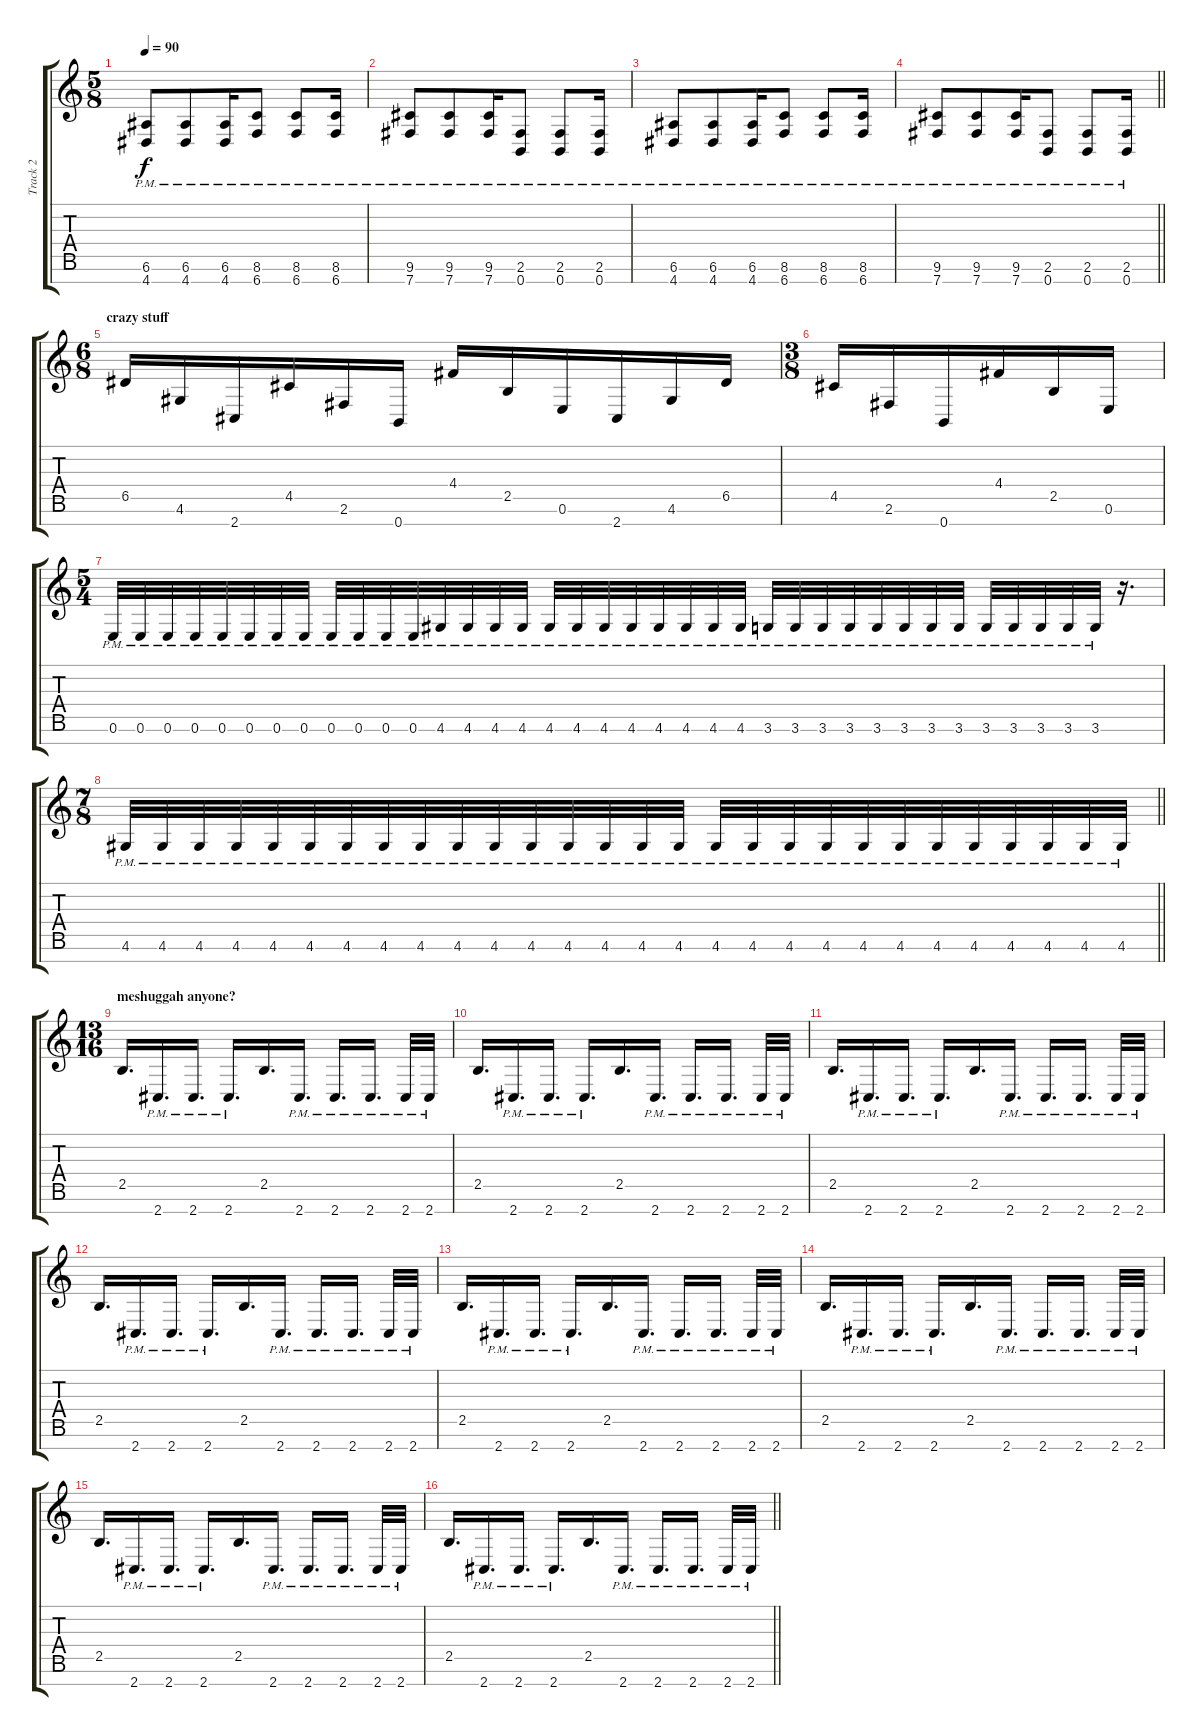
\track ("Track 2" "Track 2") {instrument distortionguitar}
\staff {score tabs}
\tuning (E4 B3 G3 D3 A2 E2 B1) {hide}
\ts (5 8)
\tempo 90
\clef g2
\ks c
(6.6{pm} 4.7{pm}).8{dy f} (6.6{pm} 4.7{pm}).8 (6.6{pm} 4.7{pm}).16 (8.6{pm} 6.7{pm}).8 (8.6{pm} 6.7{pm}).8 (8.6{pm} 6.7{pm}).16 |
(9.6{pm} 7.7{pm}).8 (9.6{pm} 7.7{pm}).8 (9.6{pm} 7.7{pm}).16 (2.6{pm} 0.7{pm}).8 (2.6{pm} 0.7{pm}).8 (2.6{pm} 0.7{pm}).16 |
(6.6{pm} 4.7{pm}).8 (6.6{pm} 4.7{pm}).8 (6.6{pm} 4.7{pm}).16 (8.6{pm} 6.7{pm}).8 (8.6{pm} 6.7{pm}).8 (8.6{pm} 6.7{pm}).16 |
\barLineRight lightlight
(9.6{pm} 7.7{pm}).8 (9.6{pm} 7.7{pm}).8 (9.6{pm} 7.7{pm}).16 (2.6{pm} 0.7{pm}).8 (2.6{pm} 0.7{pm}).8 (2.6{pm} 0.7{pm}).16 |
\ts (6 8)
\section ("" "crazy stuff")
6.5.16 4.6.16 2.7.16 4.5.16 2.6.16 0.7.16 4.4.16 2.5.16 0.6.16 2.7.16 4.6.16 6.5.16 |
\ts (3 8)
4.5.16 2.6.16 0.7.16 4.4.16 2.5.16 0.6.16 |
\ts (5 4)
0.6{pm}.32 0.6{pm}.32 0.6{pm}.32 0.6{pm}.32 0.6{pm}.32 0.6{pm}.32 0.6{pm}.32 0.6{pm}.32 0.6{pm}.32 0.6{pm}.32 0.6{pm}.32 0.6{pm}.32 4.6{pm}.32 4.6{pm}.32 4.6{pm}.32 4.6{pm}.32 4.6{pm}.32 4.6{pm}.32 4.6{pm}.32 4.6{pm}.32 4.6{pm}.32 4.6{pm}.32 4.6{pm}.32 4.6{pm}.32 3.6{pm}.32 3.6{pm}.32 3.6{pm}.32 3.6{pm}.32 3.6{pm}.32 3.6{pm}.32 3.6{pm}.32 3.6{pm}.32 3.6{pm}.32 3.6{pm}.32 3.6{pm}.32 3.6{pm}.32 3.6{pm}.32 r.16{d} |
\ts (7 8)
\barLineRight lightlight
4.6{pm}.32 4.6{pm}.32 4.6{pm}.32 4.6{pm}.32 4.6{pm}.32 4.6{pm}.32 4.6{pm}.32 4.6{pm}.32 4.6{pm}.32 4.6{pm}.32 4.6{pm}.32 4.6{pm}.32 4.6{pm}.32 4.6{pm}.32 4.6{pm}.32 4.6{pm}.32 4.6{pm}.32 4.6{pm}.32 4.6{pm}.32 4.6{pm}.32 4.6{pm}.32 4.6{pm}.32 4.6{pm}.32 4.6{pm}.32 4.6{pm}.32 4.6{pm}.32 4.6{pm}.32 4.6{pm}.32 |
\ts (13 16)
\section ("" "meshuggah anyone?")
2.5.16{d volume 13} 2.7{pm}.16{d} 2.7{pm}.16{d} 2.7{pm}.16{d} 2.5.16{d} 2.7{pm}.16{d} 2.7{pm}.16{d} 2.7{pm}.16{d} 2.7{pm}.32 2.7{pm}.32 |
2.5.16{d} 2.7{pm}.16{d} 2.7{pm}.16{d} 2.7{pm}.16{d} 2.5.16{d} 2.7{pm}.16{d} 2.7{pm}.16{d} 2.7{pm}.16{d} 2.7{pm}.32 2.7{pm}.32 |
2.5.16{d} 2.7{pm}.16{d} 2.7{pm}.16{d} 2.7{pm}.16{d} 2.5.16{d} 2.7{pm}.16{d} 2.7{pm}.16{d} 2.7{pm}.16{d} 2.7{pm}.32 2.7{pm}.32 |
2.5.16{d} 2.7{pm}.16{d} 2.7{pm}.16{d} 2.7{pm}.16{d} 2.5.16{d} 2.7{pm}.16{d} 2.7{pm}.16{d} 2.7{pm}.16{d} 2.7{pm}.32 2.7{pm}.32 |
2.5.16{d} 2.7{pm}.16{d} 2.7{pm}.16{d} 2.7{pm}.16{d} 2.5.16{d} 2.7{pm}.16{d} 2.7{pm}.16{d} 2.7{pm}.16{d} 2.7{pm}.32 2.7{pm}.32 |
2.5.16{d} 2.7{pm}.16{d} 2.7{pm}.16{d} 2.7{pm}.16{d} 2.5.16{d} 2.7{pm}.16{d} 2.7{pm}.16{d} 2.7{pm}.16{d} 2.7{pm}.32 2.7{pm}.32 |
2.5.16{d} 2.7{pm}.16{d} 2.7{pm}.16{d} 2.7{pm}.16{d} 2.5.16{d} 2.7{pm}.16{d} 2.7{pm}.16{d} 2.7{pm}.16{d} 2.7{pm}.32 2.7{pm}.32 |
\barLineRight lightlight
2.5.16{d} 2.7{pm}.16{d} 2.7{pm}.16{d} 2.7{pm}.16{d} 2.5.16{d} 2.7{pm}.16{d} 2.7{pm}.16{d} 2.7{pm}.16{d} 2.7{pm}.32 2.7{pm}.32
